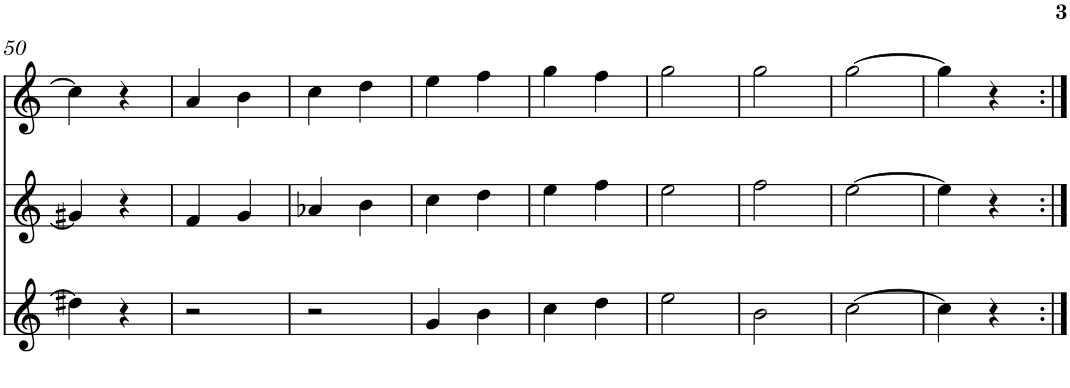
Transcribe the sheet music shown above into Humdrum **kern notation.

**kern	**kern	**kern
*part3	*part2	*part1
*staff3	*staff2	*staff1
*I"Piano	*I"Piano	*I"Piano
*I'Pno	*I'Pno	*I'Pno
!!LO:PB:g=z
*clefG2	*clefG2	*clefG2
*k[]	*k[]	*k[]
*M2/4	*M2/4	*M2/4
=50	=50	=50
4dd#X\]	4g#X/]	4cc\]
4r	4r	4r
=51	=51	=51
2r	4f/	4a/
.	4g/	4b\
=52	=52	=52
2r	4a-X/	4cc\
.	4b\	4dd\
=53	=53	=53
4g/	4cc\	4ee\
4b\	4dd\	4ff\
=54	=54	=54
4cc\	4ee\	4gg\
4dd\	4ff\	4ff\
=55	=55	=55
2ee\	2ee\	2gg\
=56	=56	=56
2b\	2ff\	2gg\
=57	=57	=57
[2cc\	[2ee\	[2gg\
=58	=58	=58
4cc\]	4ee\]	4gg\]
4r	4r	4r
=:|!	=:|!	=:|!
*-	*-	*-
